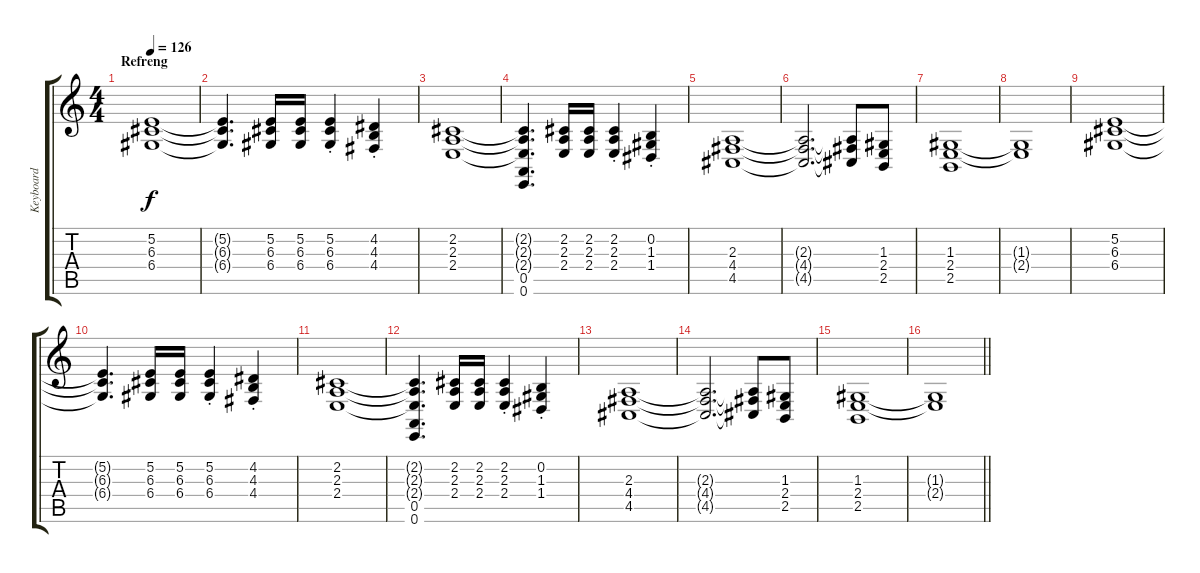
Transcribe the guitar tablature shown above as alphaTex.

\track ("Keyboard" "Keyboard") {instrument stringensemble1}
\staff {score tabs}
\tuning (E4 B3 G3 D3 A2 E2) {hide}
\ts (4 4)
\section ("" "Refreng")
\tempo 126
\clef g2
\ks c
(5.2 6.3 6.4).1{dy f} |
(5.2{t} 6.3{t} 6.4{t}).4{d} (5.2 6.3 6.4).16 (5.2 6.3 6.4).16 (5.2{st} 6.3{st} 6.4{st}).4 (4.2{st} 4.3{st} 4.4{st}).4 |
(2.2 2.3 2.4).1 |
(2.2{t} 2.3{t} 2.4{t} 0.5 0.6).4{d} (2.2 2.3 2.4).16 (2.2 2.3 2.4).16 (2.2{st} 2.3{st} 2.4{st}).4 (0.2{st} 1.3{st} 1.4{st}).4 |
(2.3 4.4 4.5).1 |
(2.3{t} 4.4{t} 4.5{t}).2{d} (2.3{t} 4.4{t} 4.5{t}).8 (1.3 2.4 2.5).8 |
(1.3 2.4 2.5).1 |
(1.3{t} 2.4{t}).1 |
(5.2 6.3 6.4).1 |
(5.2{t} 6.3{t} 6.4{t}).4{d} (5.2 6.3 6.4).16 (5.2 6.3 6.4).16 (5.2{st} 6.3{st} 6.4{st}).4 (4.2{st} 4.3{st} 4.4{st}).4 |
(2.2 2.3 2.4).1 |
(2.2{t} 2.3{t} 2.4{t} 0.5 0.6).4{d} (2.2 2.3 2.4).16 (2.2 2.3 2.4).16 (2.2{st} 2.3{st} 2.4{st}).4 (0.2{st} 1.3{st} 1.4{st}).4 |
(2.3 4.4 4.5).1 |
(2.3{t} 4.4{t} 4.5{t}).2{d} (2.3{t} 4.4{t} 4.5{t}).8 (1.3 2.4 2.5).8 |
(1.3 2.4 2.5).1 |
\barLineRight lightlight
(1.3{t} 2.4{t}).1
